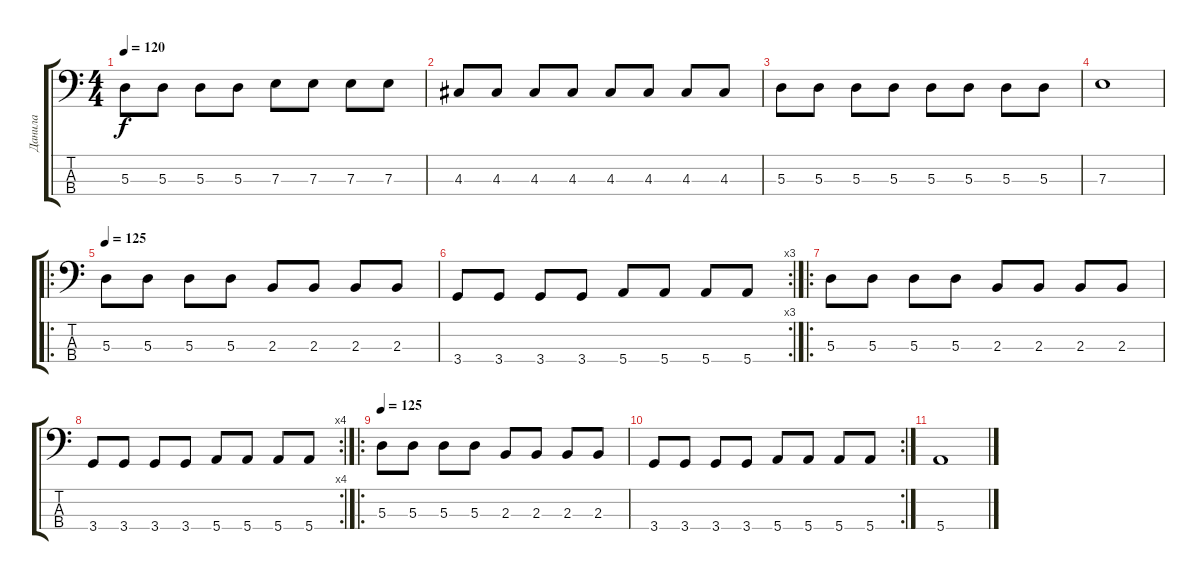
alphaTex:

\track ("Данила" "Данила") {instrument electricbassfinger}
\staff {score tabs}
\tuning (G2 D2 A1 E1) {hide}
\ts (4 4)
\tempo 120
\clef f4
\ks c
5.3.8{dy f} 5.3.8 5.3.8 5.3.8 7.3.8 7.3.8 7.3.8 7.3.8 |
4.3.8 4.3.8 4.3.8 4.3.8 4.3.8 4.3.8 4.3.8 4.3.8 |
5.3.8 5.3.8 5.3.8 5.3.8 5.3.8 5.3.8 5.3.8 5.3.8 |
7.3.1 |
\ro
\tempo 125
5.3.8 5.3.8 5.3.8 5.3.8 2.3.8 2.3.8 2.3.8 2.3.8 |
\rc 3
3.4.8 3.4.8 3.4.8 3.4.8 5.4.8 5.4.8 5.4.8 5.4.8 |
\ro
5.3.8 5.3.8 5.3.8 5.3.8 2.3.8 2.3.8 2.3.8 2.3.8 |
\rc 4
3.4.8 3.4.8 3.4.8 3.4.8 5.4.8 5.4.8 5.4.8 5.4.8 |
\ro
\tempo 125
5.3.8 5.3.8 5.3.8 5.3.8 2.3.8 2.3.8 2.3.8 2.3.8 |
\rc 2
3.4.8 3.4.8 3.4.8 3.4.8 5.4.8 5.4.8 5.4.8 5.4.8 |
5.4.1
